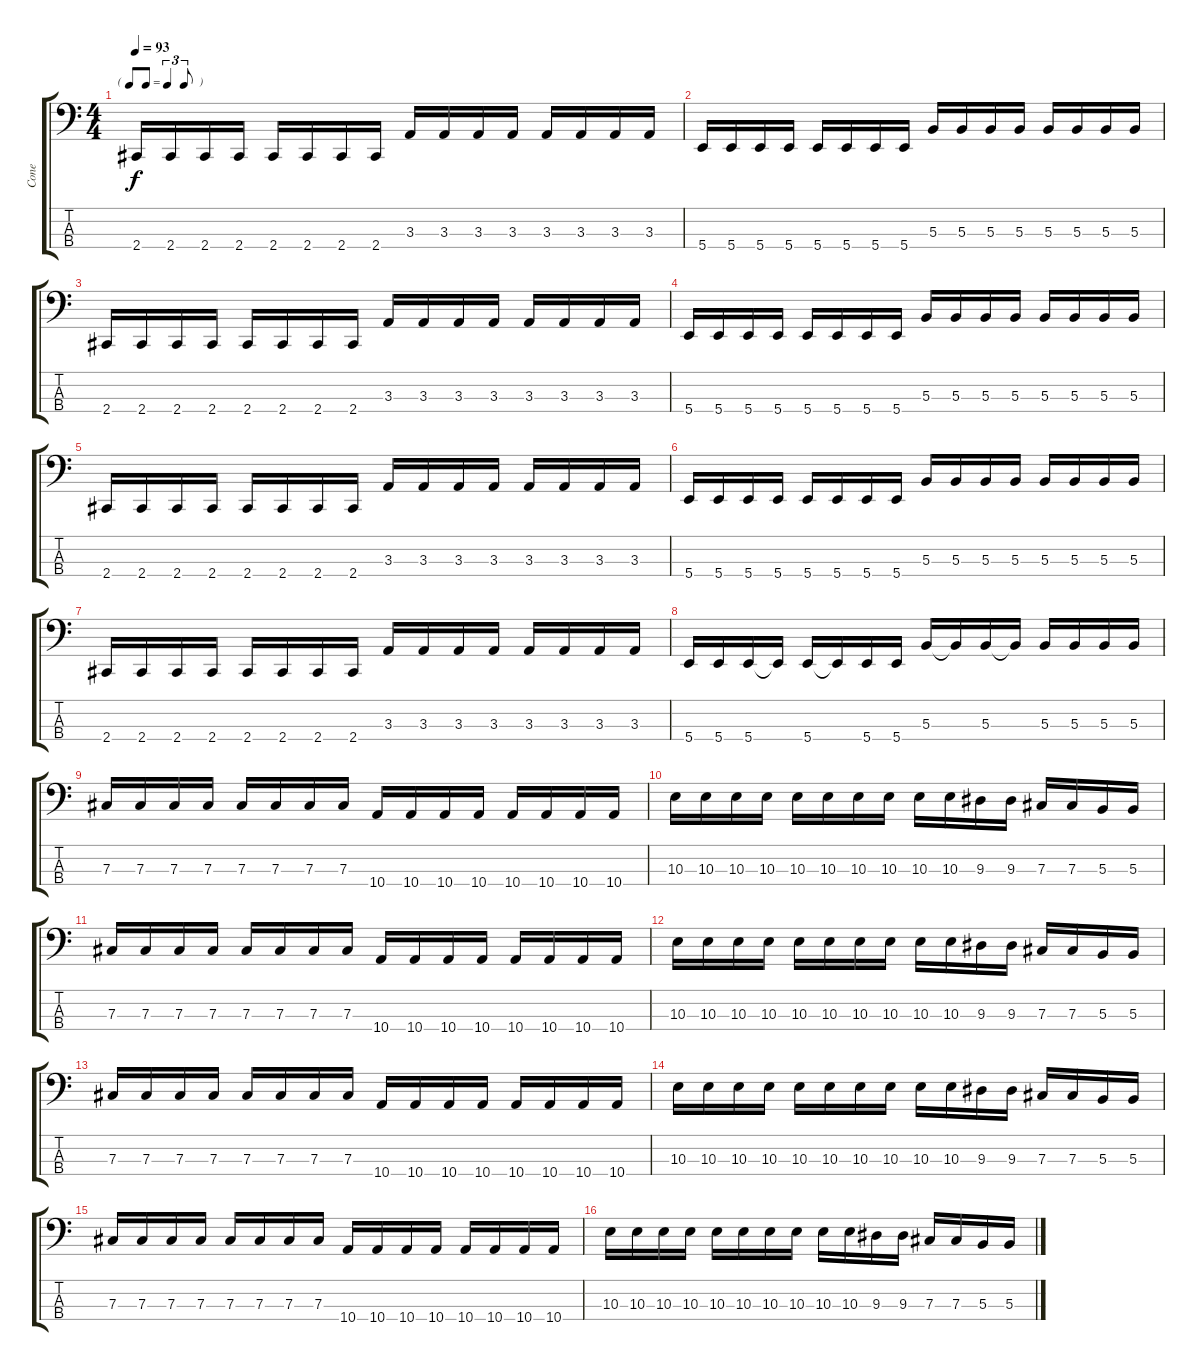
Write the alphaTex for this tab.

\track ("Cone" "Cone") {instrument electricbasspick}
\staff {score tabs}
\tuning (E2 B1 Gb1 B0) {hide}
\ts (4 4)
\tf triplet8th
\tempo 93
\clef f4
\ks c
2.4.16{dy f} 2.4.16 2.4.16 2.4.16 2.4.16 2.4.16 2.4.16 2.4.16 3.3.16 3.3.16 3.3.16 3.3.16 3.3.16 3.3.16 3.3.16 3.3.16 |
5.4.16 5.4.16 5.4.16 5.4.16 5.4.16 5.4.16 5.4.16 5.4.16 5.3.16 5.3.16 5.3.16 5.3.16 5.3.16 5.3.16 5.3.16 5.3.16 |
2.4.16 2.4.16 2.4.16 2.4.16 2.4.16 2.4.16 2.4.16 2.4.16 3.3.16 3.3.16 3.3.16 3.3.16 3.3.16 3.3.16 3.3.16 3.3.16 |
5.4.16 5.4.16 5.4.16 5.4.16 5.4.16 5.4.16 5.4.16 5.4.16 5.3.16 5.3.16 5.3.16 5.3.16 5.3.16 5.3.16 5.3.16 5.3.16 |
2.4.16 2.4.16 2.4.16 2.4.16 2.4.16 2.4.16 2.4.16 2.4.16 3.3.16 3.3.16 3.3.16 3.3.16 3.3.16 3.3.16 3.3.16 3.3.16 |
5.4.16 5.4.16 5.4.16 5.4.16 5.4.16 5.4.16 5.4.16 5.4.16 5.3.16 5.3.16 5.3.16 5.3.16 5.3.16 5.3.16 5.3.16 5.3.16 |
2.4.16 2.4.16 2.4.16 2.4.16 2.4.16 2.4.16 2.4.16 2.4.16 3.3.16 3.3.16 3.3.16 3.3.16 3.3.16 3.3.16 3.3.16 3.3.16 |
5.4.16 5.4.16 5.4.16 5.4{t}.16 5.4.16 5.4{t}.16 5.4.16 5.4.16 5.3.16 5.3{t}.16 5.3.16 5.3{t}.16 5.3.16 5.3.16 5.3.16 5.3.16 |
7.3.16 7.3.16 7.3.16 7.3.16 7.3.16 7.3.16 7.3.16 7.3.16 10.4.16 10.4.16 10.4.16 10.4.16 10.4.16 10.4.16 10.4.16 10.4.16 |
10.3.16 10.3.16 10.3.16 10.3.16 10.3.16 10.3.16 10.3.16 10.3.16 10.3.16 10.3.16 9.3.16 9.3.16 7.3.16 7.3.16 5.3.16 5.3.16 |
7.3.16 7.3.16 7.3.16 7.3.16 7.3.16 7.3.16 7.3.16 7.3.16 10.4.16 10.4.16 10.4.16 10.4.16 10.4.16 10.4.16 10.4.16 10.4.16 |
10.3.16 10.3.16 10.3.16 10.3.16 10.3.16 10.3.16 10.3.16 10.3.16 10.3.16 10.3.16 9.3.16 9.3.16 7.3.16 7.3.16 5.3.16 5.3.16 |
7.3.16 7.3.16 7.3.16 7.3.16 7.3.16 7.3.16 7.3.16 7.3.16 10.4.16 10.4.16 10.4.16 10.4.16 10.4.16 10.4.16 10.4.16 10.4.16 |
10.3.16 10.3.16 10.3.16 10.3.16 10.3.16 10.3.16 10.3.16 10.3.16 10.3.16 10.3.16 9.3.16 9.3.16 7.3.16 7.3.16 5.3.16 5.3.16 |
7.3.16 7.3.16 7.3.16 7.3.16 7.3.16 7.3.16 7.3.16 7.3.16 10.4.16 10.4.16 10.4.16 10.4.16 10.4.16 10.4.16 10.4.16 10.4.16 |
10.3.16 10.3.16 10.3.16 10.3.16 10.3.16 10.3.16 10.3.16 10.3.16 10.3.16 10.3.16 9.3.16 9.3.16 7.3.16 7.3.16 5.3.16 5.3.16
